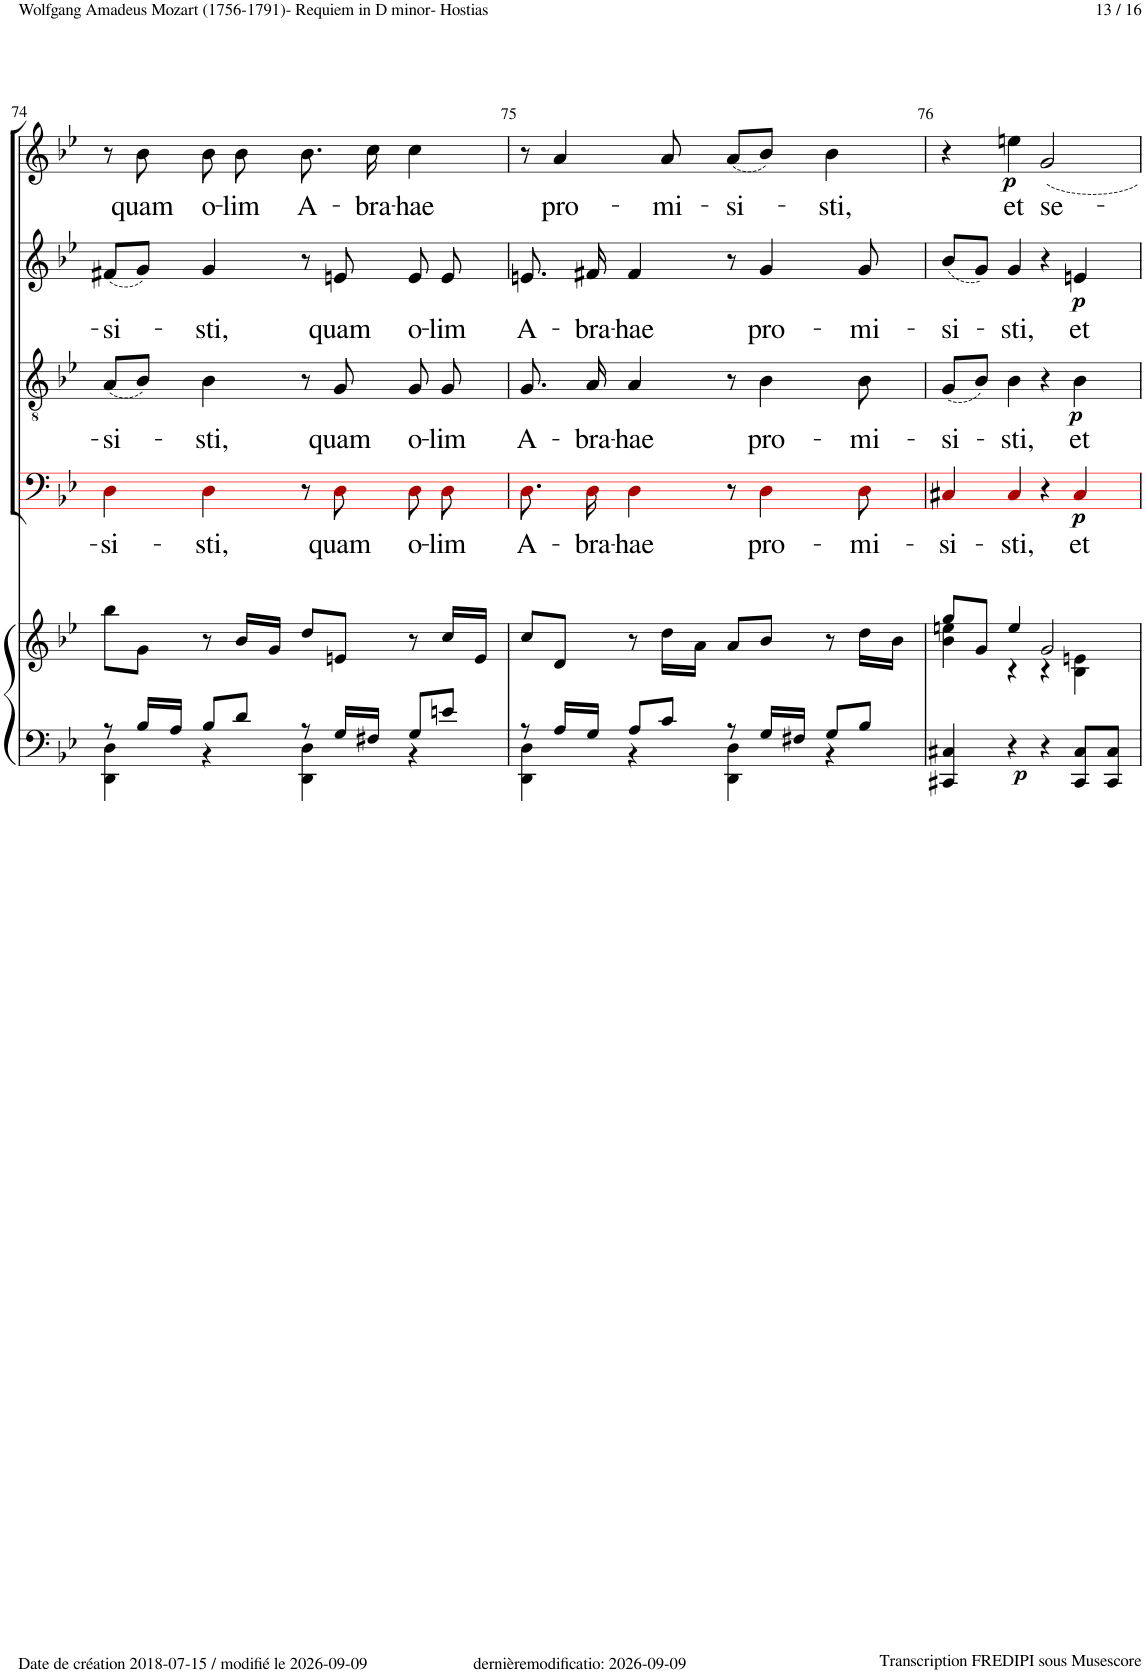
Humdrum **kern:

**kern	**kern	**dynam	**kern	**text	**dynam	**kern	**text	**dynam	**kern	**text	**dynam	**kern	**text	**dynam
*part5	*part5	*part5	*part4	*part4	*part4	*part3	*part3	*part3	*part2	*part2	*part2	*part1	*part1	*part1
*staff6	*staff5	*staff5/6	*staff4	*staff4	*staff4	*staff3	*staff3	*staff3	*staff2	*staff2	*staff2	*staff1	*staff1	*staff1
*I"Piano	*	*	*I"Bass	*	*	*I"Tenor	*	*	*I"Alto	*	*	*I"Soprano	*	*
*I'Pno	*	*	*	*	*	*	*	*	*	*	*	*	*	*
!!LO:PB:g=z
*clefF4	*clefG2	*	*clefF4	*	*	*clefGv2	*	*	*clefG2	*	*	*clefG2	*	*
*	*	*	*ITrd8c14	*	*	*	*	*	*	*	*	*	*	*
*k[b-e-]	*k[b-e-]	*	*k[b-e-]	*	*	*k[b-e-]	*	*	*k[b-e-]	*	*	*k[b-e-]	*	*
*M4/4	*M4/4	*	*M4/4	*	*	*M4/4	*	*	*M4/4	*	*	*M4/4	*	*
*met(c)	*met(c)	*	*met(c)	*	*	*met(c)	*	*	*met(c)	*	*	*met(c)	*	*
=74	=74	=74	=74	=74	=74	=74	=74	=74	=74	=74	=74	=74	=74	=74
*^	*	*	*	*	*	*	*	*	*	*	*	*	*	*
!	!	!	!	!	!LO:LY:b	!	!	!LO:LY:b	!	!	!LO:LY:b	!	!	!	!
8r	4DD\ 4D\	8bb-\L	.	4D!i\	-si-	.	(8A!/L	-si-	.	(8f#X!/L	-si-	.	8r	.	.
!	!	!	!	!	!	!	!	!	!	!	!	!	!	!LO:LY:b	!
16B-/LL	.	8g\J	.	.	.	.	8B-!/J)	.	.	8g!/J)	.	.	8b-!\	quam	.
16A/JJ	.	.	.	.	.	.	.	.	.	.	.	.	.	.	.
!	!	!	!	!	!LO:LY:b	!	!	!LO:LY:b	!	!	!LO:LY:b	!	!	!LO:LY:b	!
8B-/L	4r	8r	.	4D!i\	-sti,	.	4B-!\	-sti,	.	4g!/	-sti,	.	8b-!\	o-	.
!	!	!	!	!	!	!	!	!	!	!	!	!	!	!LO:LY:b	!
8d/J	.	16b-/LL	.	.	.	.	.	.	.	.	.	.	8b-!\	-lim	.
.	.	16g/JJ	.	.	.	.	.	.	.	.	.	.	.	.	.
!	!	!	!	!	!	!	!	!	!	!	!	!	!	!LO:LY:b	!
8r	4DD\ 4D\	8dd/L	.	8r	.	.	8r	.	.	8r	.	.	8.b-!\	A-	.
!	!	!	!	!	!LO:LY:b	!	!	!LO:LY:b	!	!	!LO:LY:b	!	!	!	!
16G/LL	.	8en/J	.	8D!i\	quam	.	8G!/	quam	.	8en!/	quam	.	.	.	.
!	!	!	!	!	!	!	!	!	!	!	!	!	!	!LO:LY:b	!
16F#X/JJ	.	.	.	.	.	.	.	.	.	.	.	.	16cc!\	-bra-	.
!	!	!	!	!	!LO:LY:b	!	!	!LO:LY:b	!	!	!LO:LY:b	!	!	!LO:LY:b	!
8G/L	4r	8r	.	8D!i\L	o-	.	8G!/	o-	.	8e!/	o-	.	4cc!\	-hae	.
!	!	!	!	!	!LO:LY:b	!	!	!LO:LY:b	!	!	!LO:LY:b	!	!	!	!
8en/J	.	16cc/LL	.	8D!i\J	-lim	.	8G!/	-lim	.	8e!/	-lim	.	.	.	.
.	.	16e/JJ	.	.	.	.	.	.	.	.	.	.	.	.	.
=75	=75	=75	=75	=75	=75	=75	=75	=75	=75	=75	=75	=75	=75	=75	=75
!	!	!	!	!	!LO:LY:b	!	!	!LO:LY:b	!	!	!LO:LY:b	!	!	!	!
8r	4DD\ 4D\	8cc/L	.	8.D!i\L	A-	.	8.G!/	A-	.	8.en!/	A-	.	8r	.	.
!	!	!	!	!	!	!	!	!	!	!	!	!	!	!LO:LY:b	!
16A/LL	.	8d/J	.	.	.	.	.	.	.	.	.	.	4a!/	pro-	.
!	!	!	!	!	!LO:LY:b	!	!	!LO:LY:b	!	!	!LO:LY:b	!	!	!	!
16G/JJ	.	.	.	16D!i\Jk	-bra-	.	16A!/	-bra-	.	16f#X!/	-bra-	.	.	.	.
!	!	!	!	!	!LO:LY:b	!	!	!LO:LY:b	!	!	!LO:LY:b	!	!	!	!
8A/L	4r	8r	.	4D!i\	-hae	.	4A!/	-hae	.	4f#!/	-hae	.	.	.	.
!	!	!	!	!	!	!	!	!	!	!	!	!	!	!LO:LY:b	!
8c/J	.	16dd\LL	.	.	.	.	.	.	.	.	.	.	8a!/	-mi-	.
.	.	16a\JJ	.	.	.	.	.	.	.	.	.	.	.	.	.
!	!	!	!	!	!	!	!	!	!	!	!	!	!	!LO:LY:b	!
8r	4DD\ 4D\	8a/L	.	8r	.	.	8r	.	.	8r	.	.	(8a!/L	-si-	.
!	!	!	!	!	!LO:LY:b	!	!	!LO:LY:b	!	!	!LO:LY:b	!	!	!	!
16G/LL	.	8b-/J	.	4D!i\	pro-	.	4B-!\	pro-	.	4g!/	pro-	.	8b-!/J)	.	.
16F#X/JJ	.	.	.	.	.	.	.	.	.	.	.	.	.	.	.
!	!	!	!	!	!	!	!	!	!	!	!	!	!	!LO:LY:b	!
8G/L	4r	8r	.	.	.	.	.	.	.	.	.	.	4b-!\	-sti,	.
!	!	!	!	!	!LO:LY:b	!	!	!LO:LY:b	!	!	!LO:LY:b	!	!	!	!
8B-/J	.	16dd\LL	.	8D!i\	-mi-	.	8B-!\	-mi-	.	8g!/	-mi-	.	.	.	.
.	.	16b-\JJ	.	.	.	.	.	.	.	.	.	.	.	.	.
*v	*v	*	*	*	*	*	*	*	*	*	*	*	*	*	*
=76	=76	=76	=76	=76	=76	=76	=76	=76	=76	=76	=76	=76	=76	=76
*	*^	*	*	*	*	*	*	*	*	*	*	*	*	*
!	!	!	!	!	!LO:LY:b	!	!	!LO:LY:b	!	!	!LO:LY:b	!	!	!	!
4CC#X/ 4C#X/	8gg/L	4b-\ 4een\	.	4C#X!i/	-si-	.	(8G!/L	-si-	.	(8b-!/L	-si-	.	4r	.	.
.	8g/J	.	.	.	.	.	8B-!/J)	.	.	8g!/J)	.	.	.	.	.
!	!	!	!LO:DY:b=2	!	!LO:LY:b	!	!	!LO:LY:b	!	!	!LO:LY:b	!	!	!LO:LY:b	!LO:DY:b
4r	4ee/	4r	p	4C#!i/	-sti,	.	4B-!\	-sti,	.	4g!/	-sti,	.	4een!\	et	p
!	!	!	!	!	!	!	!	!	!	!	!	!	!	!LO:LY:b	!
4r	2g/	4r	.	4r	.	.	4r	.	.	4r	.	.	2g!/	se-	.
!	!	!	!	!	!LO:LY:b	!LO:DY:b	!	!LO:LY:b	!LO:DY:b	!	!LO:LY:b	!LO:DY:b	!	!	!
8CC#/ 8C#/L	.	4B-\ 4en\	.	4C#!i/	et	p	4B-!\	et	p	4en!/	et	p	.	.	.
8CC#/ 8C#/J	.	.	.	.	.	.	.	.	.	.	.	.	.	.	.
*	*v	*v	*	*	*	*	*	*	*	*	*	*	*	*	*
=	=	=	=	=	=	=	=	=	=	=	=	=	=	=
*-	*-	*-	*-	*-	*-	*-	*-	*-	*-	*-	*-	*-	*-	*-
